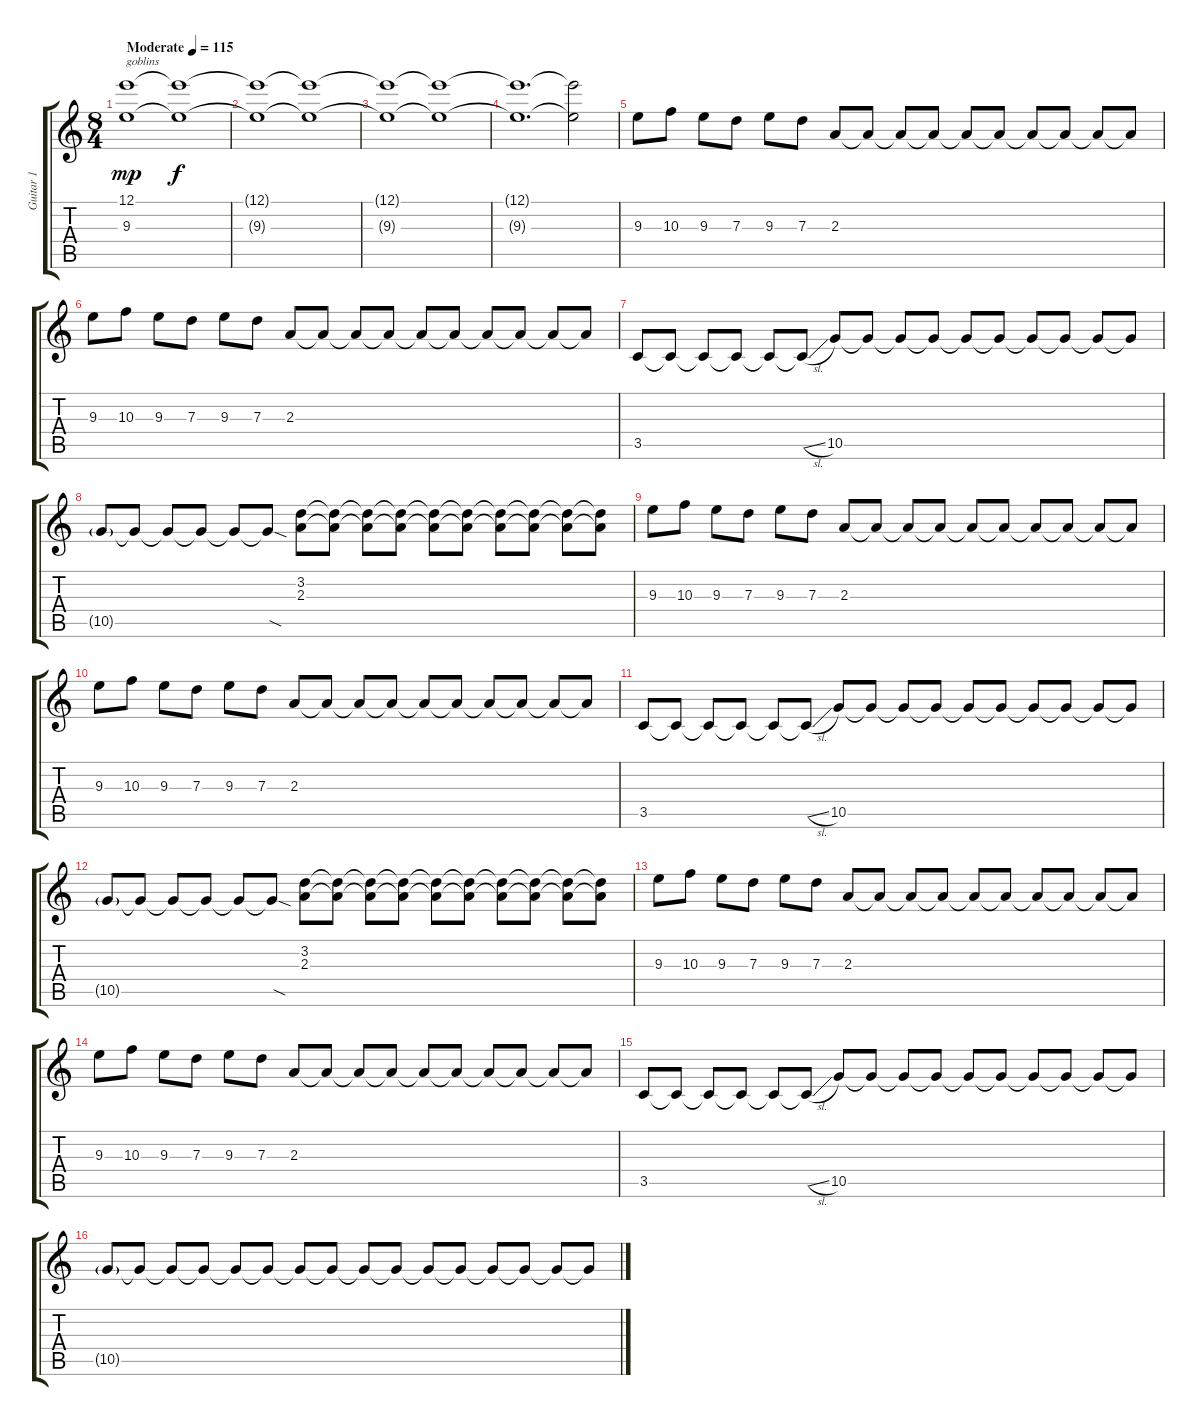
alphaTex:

\track ("Guitar 1" "Guitar 1") {instrument overdrivenguitar}
\staff {score tabs}
\tuning (E4 B3 G3 D3 A2 D2) {hide}
\ts (8 4)
\tempo (115 "Moderate")
\clef g2
\ks c
(12.1 9.3).1{txt "goblins" dy mp instrument fx6goblins} (12.1{t} 9.3{t}).1{dy f} |
(12.1{t} 9.3{t}).1 (12.1{t} 9.3{t}).1 |
(12.1{t} 9.3{t}).1 (12.1{t} 9.3{t}).1 |
(12.1{t} 9.3{t}).1{d} (12.1{t} 9.3{t}).2 |
9.3.8{volume 9 instrument overdrivenguitar} 10.3.8 9.3.8 7.3.8 9.3.8 7.3.8 2.3.8 2.3{t}.8 2.3{t}.8 2.3{t}.8 2.3{t}.8 2.3{t}.8 2.3{t}.8 2.3{t}.8 2.3{t}.8 2.3{t}.8 |
9.3.8 10.3.8 9.3.8 7.3.8 9.3.8 7.3.8 2.3.8 2.3{t}.8 2.3{t}.8 2.3{t}.8 2.3{t}.8 2.3{t}.8 2.3{t}.8 2.3{t}.8 2.3{t}.8 2.3{t}.8 |
3.5.8 3.5{t}.8 3.5{t}.8 3.5{t}.8 3.5{t}.8 3.5{sl t}.8 10.5.8 10.5{t}.8 10.5{t}.8 10.5{t}.8 10.5{t}.8 10.5{t}.8 10.5{t}.8 10.5{t}.8 10.5{t}.8 10.5{t}.8 |
10.5{g}.8 10.5{t}.8 10.5{t}.8 10.5{t}.8 10.5{t}.8 10.5{sod t}.8 (3.2 2.3).8 (3.2{t} 2.3{t}).8 (3.2{t} 2.3{t}).8 (3.2{t} 2.3{t}).8 (3.2{t} 2.3{t}).8 (3.2{t} 2.3{t}).8 (3.2{t} 2.3{t}).8 (3.2{t} 2.3{t}).8 (3.2{t} 2.3{t}).8 (3.2{t} 2.3{t}).8 |
9.3.8 10.3.8 9.3.8 7.3.8 9.3.8 7.3.8 2.3.8 2.3{t}.8 2.3{t}.8 2.3{t}.8 2.3{t}.8 2.3{t}.8 2.3{t}.8 2.3{t}.8 2.3{t}.8 2.3{t}.8 |
9.3.8 10.3.8 9.3.8 7.3.8 9.3.8 7.3.8 2.3.8 2.3{t}.8 2.3{t}.8 2.3{t}.8 2.3{t}.8 2.3{t}.8 2.3{t}.8 2.3{t}.8 2.3{t}.8 2.3{t}.8 |
3.5.8 3.5{t}.8 3.5{t}.8 3.5{t}.8 3.5{t}.8 3.5{sl t}.8 10.5.8 10.5{t}.8 10.5{t}.8 10.5{t}.8 10.5{t}.8 10.5{t}.8 10.5{t}.8 10.5{t}.8 10.5{t}.8 10.5{t}.8 |
10.5{g}.8 10.5{t}.8 10.5{t}.8 10.5{t}.8 10.5{t}.8 10.5{sod t}.8 (3.2 2.3).8 (3.2{t} 2.3{t}).8 (3.2{t} 2.3{t}).8 (3.2{t} 2.3{t}).8 (3.2{t} 2.3{t}).8 (3.2{t} 2.3{t}).8 (3.2{t} 2.3{t}).8 (3.2{t} 2.3{t}).8 (3.2{t} 2.3{t}).8 (3.2{t} 2.3{t}).8 |
9.3.8 10.3.8 9.3.8 7.3.8 9.3.8 7.3.8 2.3.8 2.3{t}.8 2.3{t}.8 2.3{t}.8 2.3{t}.8 2.3{t}.8 2.3{t}.8 2.3{t}.8 2.3{t}.8 2.3{t}.8 |
9.3.8 10.3.8 9.3.8 7.3.8 9.3.8 7.3.8 2.3.8 2.3{t}.8 2.3{t}.8 2.3{t}.8 2.3{t}.8 2.3{t}.8 2.3{t}.8 2.3{t}.8 2.3{t}.8 2.3{t}.8 |
3.5.8 3.5{t}.8 3.5{t}.8 3.5{t}.8 3.5{t}.8 3.5{sl t}.8 10.5.8 10.5{t}.8 10.5{t}.8 10.5{t}.8 10.5{t}.8 10.5{t}.8 10.5{t}.8 10.5{t}.8 10.5{t}.8 10.5{t}.8 |
10.5{g}.8 10.5{t}.8 10.5{t}.8 10.5{t}.8 10.5{t}.8 10.5{t}.8 10.5{t}.8 10.5{t}.8 10.5{t}.8 10.5{t}.8 10.5{t}.8 10.5{t}.8 10.5{t}.8 10.5{t}.8 10.5{t}.8 10.5{t}.8
